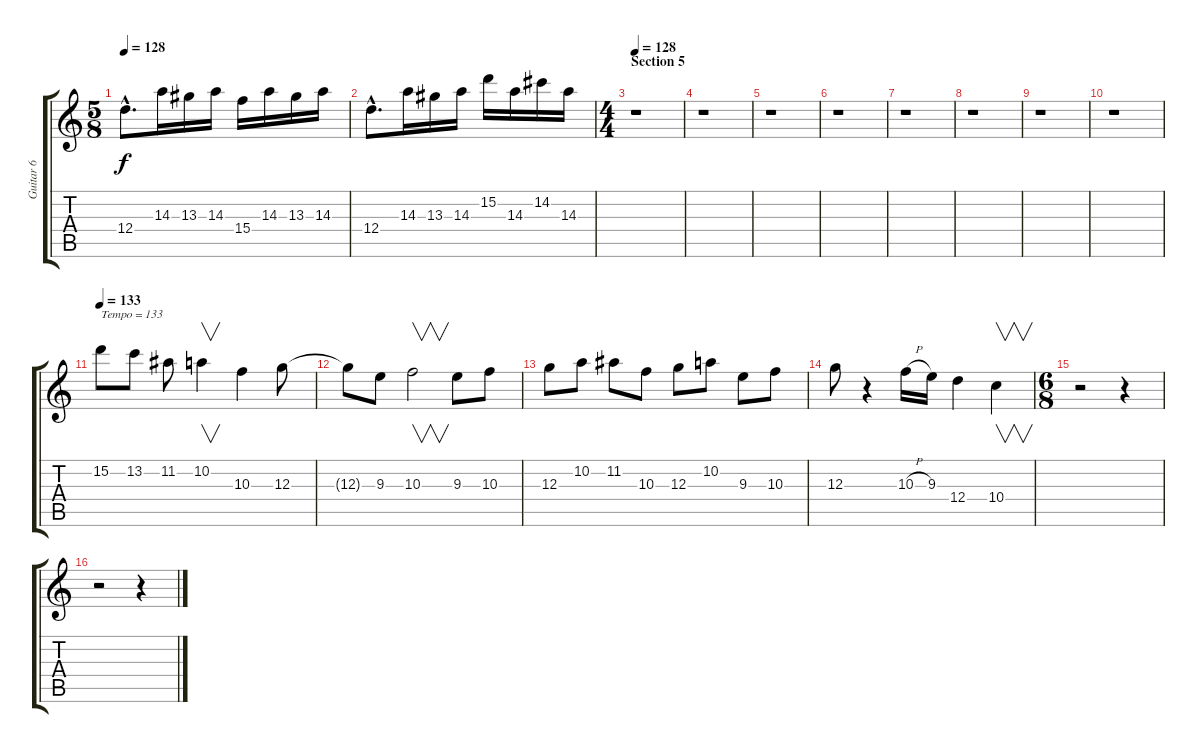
\track ("Guitar 6" "Guitar 6") {instrument distortionguitar}
\staff {score tabs}
\tuning (E4 B3 G3 D3 A2 E2) {hide}
\ts (5 8)
\tempo 128
\clef g2
\ks c
12.4{hac}.8{d dy f} 14.3.16 13.3.16 14.3.16 15.4.16 14.3.16 13.3.16 14.3.16 |
12.4{hac}.8{d} 14.3.16 13.3.16 14.3.16 15.2.16 14.3.16 14.2.16 14.3.16 |
\ts (4 4)
\section ("" "Section 5")
\tempo 128
r.1 |
r.1 |
r.1 |
r.1 |
r.1 |
r.1 |
r.1 |
r.1 |
\tempo 133
15.2.8{txt "Tempo = 133"} 13.2.8 11.2.8 10.2.4{v} 10.3.4 12.3.8 |
12.3{t}.8 9.3.8 10.3.2{v} 9.3.8 10.3.8 |
12.3.8 10.2.8 11.2.8 10.3.8 12.3.8 10.2.8 9.3.8 10.3.8 |
12.3.8 r.4 10.3{h}.16 9.3.16 12.4.4 10.4.4{v} |
\ts (6 8)
r.2 r.4 |
r.2 r.4
